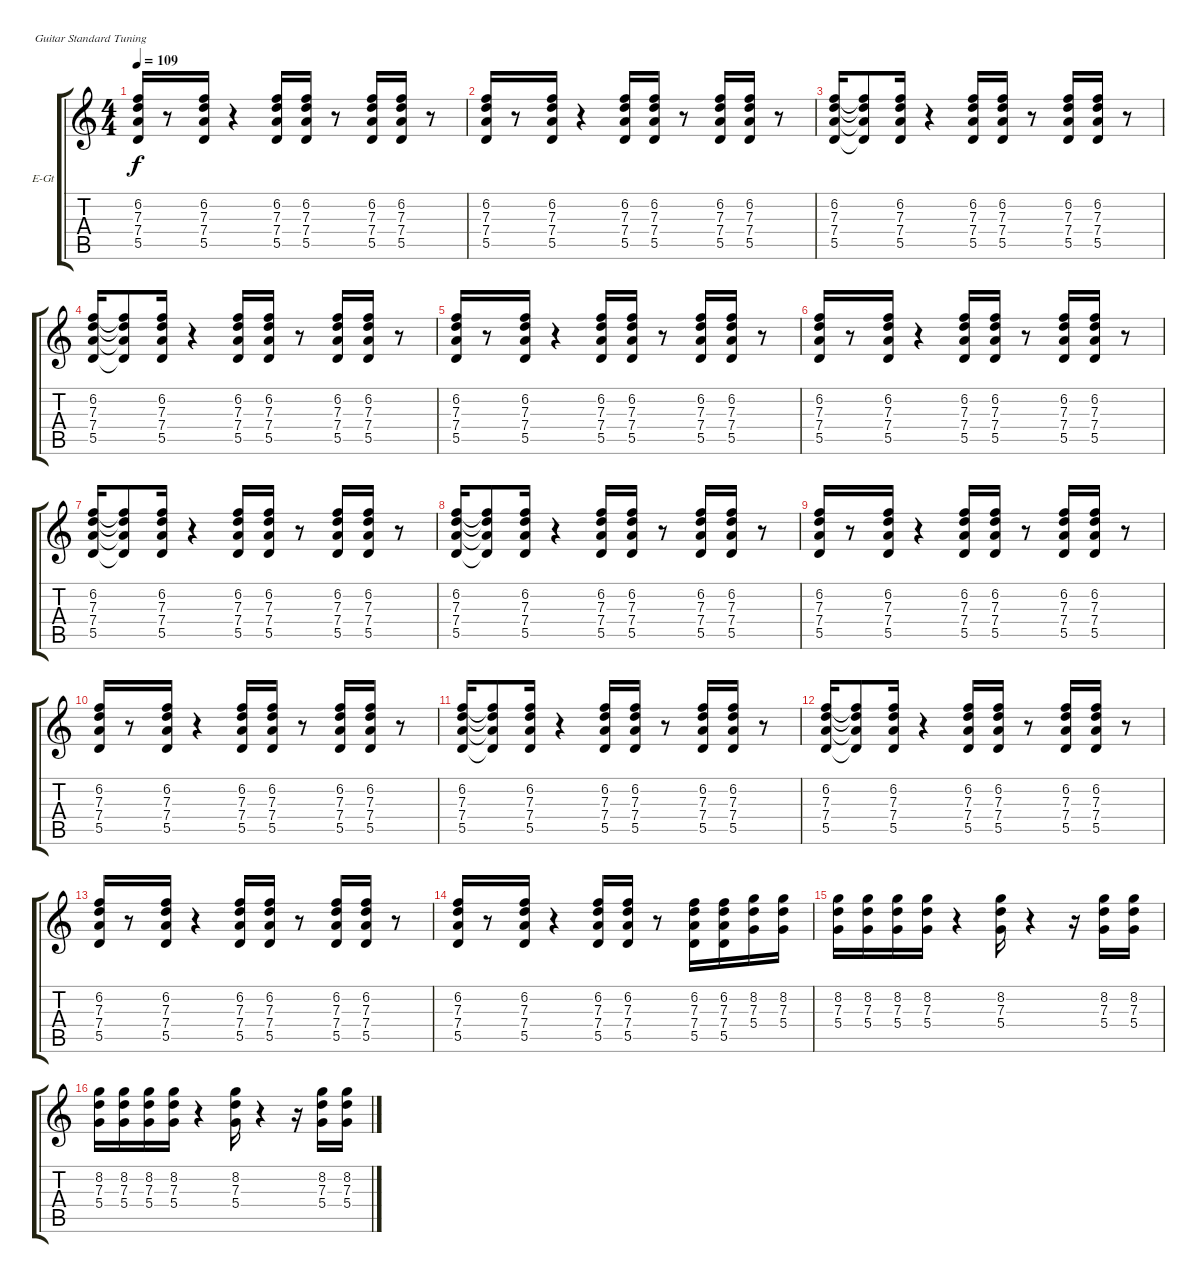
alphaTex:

\bracketExtendMode groupsimilarinstruments
\firstSystemTrackNameOrientation horizontal
\otherSystemsTrackNameOrientation horizontal
\track ("Guit III" "E-Gt") {instrument overdrivenguitar}
\staff {score tabs}
\tuning (E4 B3 G3 D3 A2 E2)
\ts (4 4)
\tempo 109
\clef g2
\ks c
(6.2 7.3 7.4 5.5).16{dy f} r.8 (6.2 7.3 7.4 5.5).16 r.4 (6.2 7.3 7.4 5.5).16 (6.2 7.3 7.4 5.5).16 r.8 (6.2 7.3 7.4 5.5).16 (6.2 7.3 7.4 5.5).16 r.8 |
(6.2 7.3 7.4 5.5).16 r.8 (6.2 7.3 7.4 5.5).16 r.4 (6.2 7.3 7.4 5.5).16 (6.2 7.3 7.4 5.5).16 r.8 (6.2 7.3 7.4 5.5).16 (6.2 7.3 7.4 5.5).16 r.8 |
(6.2 7.3 7.4 5.5).16 (6.2{t} 7.3{t} 7.4{t} 5.5{t}).8 (6.2 7.3 7.4 5.5).16 r.4 (6.2 7.3 7.4 5.5).16 (6.2 7.3 7.4 5.5).16 r.8 (6.2 7.3 7.4 5.5).16 (6.2 7.3 7.4 5.5).16 r.8 |
(6.2 7.3 7.4 5.5).16 (6.2{t} 7.3{t} 7.4{t} 5.5{t}).8 (6.2 7.3 7.4 5.5).16 r.4 (6.2 7.3 7.4 5.5).16 (6.2 7.3 7.4 5.5).16 r.8 (6.2 7.3 7.4 5.5).16 (6.2 7.3 7.4 5.5).16 r.8 |
(6.2 7.3 7.4 5.5).16 r.8 (6.2 7.3 7.4 5.5).16 r.4 (6.2 7.3 7.4 5.5).16 (6.2 7.3 7.4 5.5).16 r.8 (6.2 7.3 7.4 5.5).16 (6.2 7.3 7.4 5.5).16 r.8 |
(6.2 7.3 7.4 5.5).16 r.8 (6.2 7.3 7.4 5.5).16 r.4 (6.2 7.3 7.4 5.5).16 (6.2 7.3 7.4 5.5).16 r.8 (6.2 7.3 7.4 5.5).16 (6.2 7.3 7.4 5.5).16 r.8 |
(6.2 7.3 7.4 5.5).16 (6.2{t} 7.3{t} 7.4{t} 5.5{t}).8 (6.2 7.3 7.4 5.5).16 r.4 (6.2 7.3 7.4 5.5).16 (6.2 7.3 7.4 5.5).16 r.8 (6.2 7.3 7.4 5.5).16 (6.2 7.3 7.4 5.5).16 r.8 |
(6.2 7.3 7.4 5.5).16 (6.2{t} 7.3{t} 7.4{t} 5.5{t}).8 (6.2 7.3 7.4 5.5).16 r.4 (6.2 7.3 7.4 5.5).16 (6.2 7.3 7.4 5.5).16 r.8 (6.2 7.3 7.4 5.5).16 (6.2 7.3 7.4 5.5).16 r.8 |
(6.2 7.3 7.4 5.5).16 r.8 (6.2 7.3 7.4 5.5).16 r.4 (6.2 7.3 7.4 5.5).16 (6.2 7.3 7.4 5.5).16 r.8 (6.2 7.3 7.4 5.5).16 (6.2 7.3 7.4 5.5).16 r.8 |
(6.2 7.3 7.4 5.5).16 r.8 (6.2 7.3 7.4 5.5).16 r.4 (6.2 7.3 7.4 5.5).16 (6.2 7.3 7.4 5.5).16 r.8 (6.2 7.3 7.4 5.5).16 (6.2 7.3 7.4 5.5).16 r.8 |
(6.2 7.3 7.4 5.5).16 (6.2{t} 7.3{t} 7.4{t} 5.5{t}).8 (6.2 7.3 7.4 5.5).16 r.4 (6.2 7.3 7.4 5.5).16 (6.2 7.3 7.4 5.5).16 r.8 (6.2 7.3 7.4 5.5).16 (6.2 7.3 7.4 5.5).16 r.8 |
(6.2 7.3 7.4 5.5).16 (6.2{t} 7.3{t} 7.4{t} 5.5{t}).8 (6.2 7.3 7.4 5.5).16 r.4 (6.2 7.3 7.4 5.5).16 (6.2 7.3 7.4 5.5).16 r.8 (6.2 7.3 7.4 5.5).16 (6.2 7.3 7.4 5.5).16 r.8 |
(6.2 7.3 7.4 5.5).16 r.8 (6.2 7.3 7.4 5.5).16 r.4 (6.2 7.3 7.4 5.5).16 (6.2 7.3 7.4 5.5).16 r.8 (6.2 7.3 7.4 5.5).16 (6.2 7.3 7.4 5.5).16 r.8 |
(6.2 7.3 7.4 5.5).16 r.8 (6.2 7.3 7.4 5.5).16 r.4 (6.2 7.3 7.4 5.5).16 (6.2 7.3 7.4 5.5).16 r.8 (6.2 7.3 7.4 5.5).16 (6.2 7.3 7.4 5.5).16 (8.2 7.3 5.4).16 (8.2 7.3 5.4).16 |
(8.2 7.3 5.4).16 (8.2 7.3 5.4).16 (8.2 7.3 5.4).16 (8.2 7.3 5.4).16 r.4 (8.2 7.3 5.4).16 r.4 r.16 (8.2 7.3 5.4).16 (8.2 7.3 5.4).16 |
(8.2 7.3 5.4).16 (8.2 7.3 5.4).16 (8.2 7.3 5.4).16 (8.2 7.3 5.4).16 r.4 (8.2 7.3 5.4).16 r.4 r.16 (8.2 7.3 5.4).16 (8.2 7.3 5.4).16
